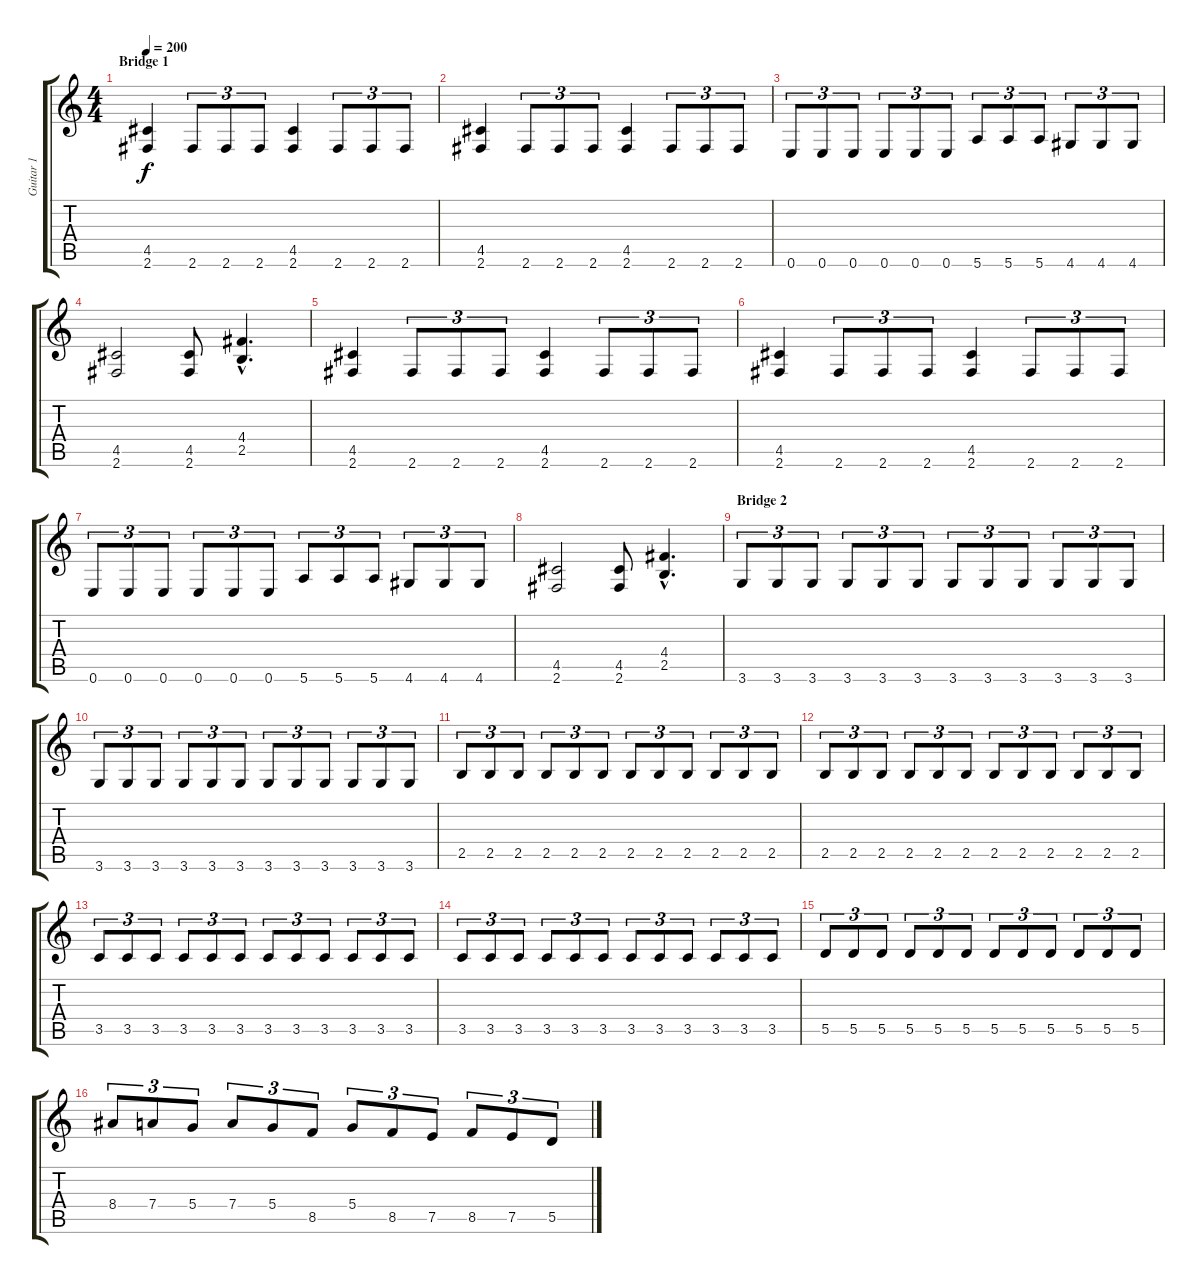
\track ("Guitar 1" "Guitar 1") {instrument distortionguitar}
\staff {score tabs}
\tuning (E4 B3 G3 D3 A2 E2) {hide}
\ts (4 4)
\section ("" "Bridge 1")
\tempo 200
\clef g2
\ks c
(4.5 2.6).4{dy f} 2.6.8{tu (3 2)} 2.6.8{tu (3 2)} 2.6.8{tu (3 2)} (4.5 2.6).4 2.6.8{tu (3 2)} 2.6.8{tu (3 2)} 2.6.8{tu (3 2)} |
(4.5 2.6).4 2.6.8{tu (3 2)} 2.6.8{tu (3 2)} 2.6.8{tu (3 2)} (4.5 2.6).4 2.6.8{tu (3 2)} 2.6.8{tu (3 2)} 2.6.8{tu (3 2)} |
0.6.8{tu (3 2)} 0.6.8{tu (3 2)} 0.6.8{tu (3 2)} 0.6.8{tu (3 2)} 0.6.8{tu (3 2)} 0.6.8{tu (3 2)} 5.6.8{tu (3 2)} 5.6.8{tu (3 2)} 5.6.8{tu (3 2)} 4.6.8{tu (3 2)} 4.6.8{tu (3 2)} 4.6.8{tu (3 2)} |
(4.5 2.6).2 (4.5 2.6).8 (4.4{hac} 2.5{hac}).4{d} |
(4.5 2.6).4 2.6.8{tu (3 2)} 2.6.8{tu (3 2)} 2.6.8{tu (3 2)} (4.5 2.6).4 2.6.8{tu (3 2)} 2.6.8{tu (3 2)} 2.6.8{tu (3 2)} |
(4.5 2.6).4 2.6.8{tu (3 2)} 2.6.8{tu (3 2)} 2.6.8{tu (3 2)} (4.5 2.6).4 2.6.8{tu (3 2)} 2.6.8{tu (3 2)} 2.6.8{tu (3 2)} |
0.6.8{tu (3 2)} 0.6.8{tu (3 2)} 0.6.8{tu (3 2)} 0.6.8{tu (3 2)} 0.6.8{tu (3 2)} 0.6.8{tu (3 2)} 5.6.8{tu (3 2)} 5.6.8{tu (3 2)} 5.6.8{tu (3 2)} 4.6.8{tu (3 2)} 4.6.8{tu (3 2)} 4.6.8{tu (3 2)} |
(4.5 2.6).2 (4.5 2.6).8 (4.4{hac} 2.5{hac}).4{d} |
\section ("" "Bridge 2")
3.6.8{tu (3 2)} 3.6.8{tu (3 2)} 3.6.8{tu (3 2)} 3.6.8{tu (3 2)} 3.6.8{tu (3 2)} 3.6.8{tu (3 2)} 3.6.8{tu (3 2)} 3.6.8{tu (3 2)} 3.6.8{tu (3 2)} 3.6.8{tu (3 2)} 3.6.8{tu (3 2)} 3.6.8{tu (3 2)} |
3.6.8{tu (3 2)} 3.6.8{tu (3 2)} 3.6.8{tu (3 2)} 3.6.8{tu (3 2)} 3.6.8{tu (3 2)} 3.6.8{tu (3 2)} 3.6.8{tu (3 2)} 3.6.8{tu (3 2)} 3.6.8{tu (3 2)} 3.6.8{tu (3 2)} 3.6.8{tu (3 2)} 3.6.8{tu (3 2)} |
2.5.8{tu (3 2)} 2.5.8{tu (3 2)} 2.5.8{tu (3 2)} 2.5.8{tu (3 2)} 2.5.8{tu (3 2)} 2.5.8{tu (3 2)} 2.5.8{tu (3 2)} 2.5.8{tu (3 2)} 2.5.8{tu (3 2)} 2.5.8{tu (3 2)} 2.5.8{tu (3 2)} 2.5.8{tu (3 2)} |
2.5.8{tu (3 2)} 2.5.8{tu (3 2)} 2.5.8{tu (3 2)} 2.5.8{tu (3 2)} 2.5.8{tu (3 2)} 2.5.8{tu (3 2)} 2.5.8{tu (3 2)} 2.5.8{tu (3 2)} 2.5.8{tu (3 2)} 2.5.8{tu (3 2)} 2.5.8{tu (3 2)} 2.5.8{tu (3 2)} |
3.5.8{tu (3 2)} 3.5.8{tu (3 2)} 3.5.8{tu (3 2)} 3.5.8{tu (3 2)} 3.5.8{tu (3 2)} 3.5.8{tu (3 2)} 3.5.8{tu (3 2)} 3.5.8{tu (3 2)} 3.5.8{tu (3 2)} 3.5.8{tu (3 2)} 3.5.8{tu (3 2)} 3.5.8{tu (3 2)} |
3.5.8{tu (3 2)} 3.5.8{tu (3 2)} 3.5.8{tu (3 2)} 3.5.8{tu (3 2)} 3.5.8{tu (3 2)} 3.5.8{tu (3 2)} 3.5.8{tu (3 2)} 3.5.8{tu (3 2)} 3.5.8{tu (3 2)} 3.5.8{tu (3 2)} 3.5.8{tu (3 2)} 3.5.8{tu (3 2)} |
5.5.8{tu (3 2)} 5.5.8{tu (3 2)} 5.5.8{tu (3 2)} 5.5.8{tu (3 2)} 5.5.8{tu (3 2)} 5.5.8{tu (3 2)} 5.5.8{tu (3 2)} 5.5.8{tu (3 2)} 5.5.8{tu (3 2)} 5.5.8{tu (3 2)} 5.5.8{tu (3 2)} 5.5.8{tu (3 2)} |
8.4.8{tu (3 2)} 7.4.8{tu (3 2)} 5.4.8{tu (3 2)} 7.4.8{tu (3 2)} 5.4.8{tu (3 2)} 8.5.8{tu (3 2)} 5.4.8{tu (3 2)} 8.5.8{tu (3 2)} 7.5.8{tu (3 2)} 8.5.8{tu (3 2)} 7.5.8{tu (3 2)} 5.5.8{tu (3 2)}
